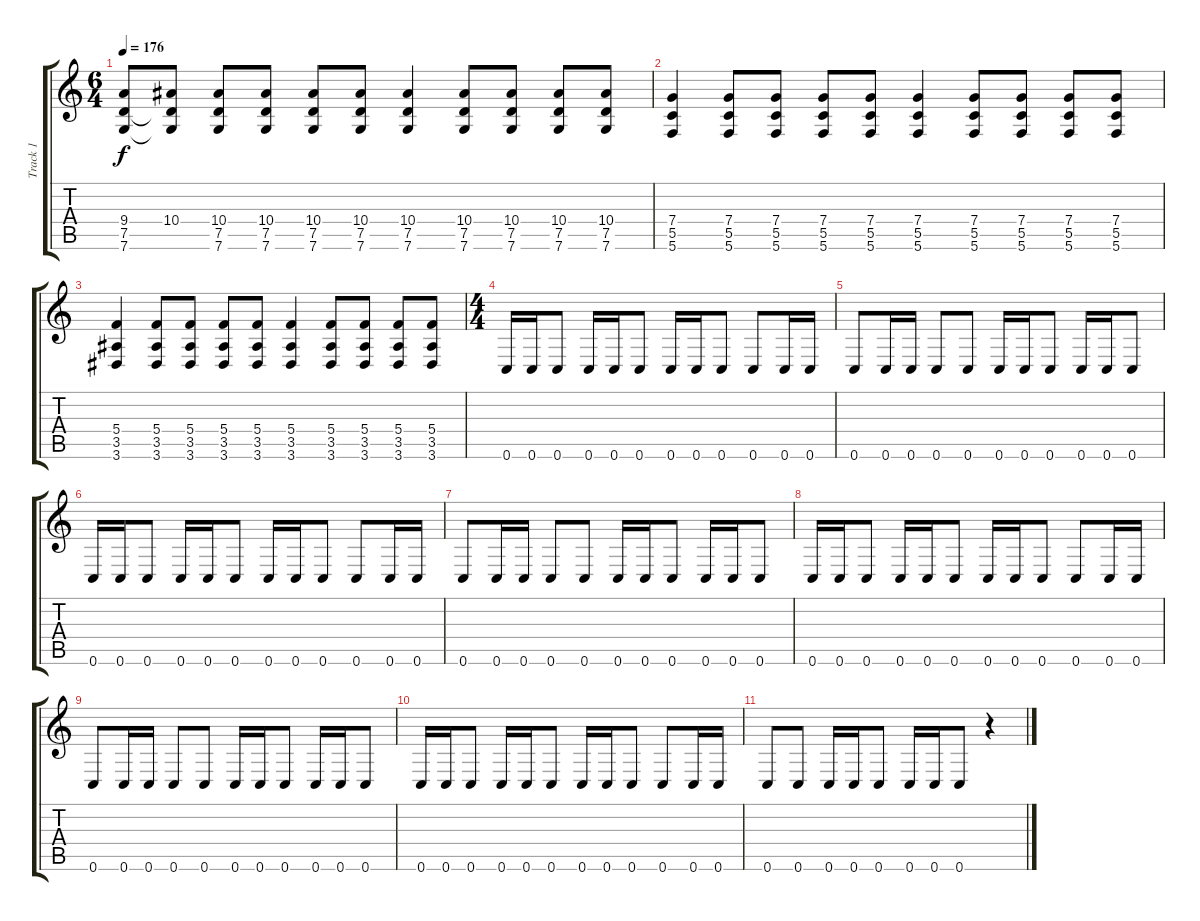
\track ("Track 1" "Track 1") {instrument distortionguitar}
\staff {score tabs}
\tuning (D4 A3 F3 C3 G2 C2) {hide}
\ts (6 4)
\tempo 176
\clef g2
\ks c
(9.4 7.5 7.6).8{dy f} (10.4 7.5{t} 7.6{t}).8 (10.4 7.5 7.6).8 (10.4 7.5 7.6).8 (10.4 7.5 7.6).8 (10.4 7.5 7.6).8 (10.4 7.5 7.6).4 (10.4 7.5 7.6).8 (10.4 7.5 7.6).8 (10.4 7.5 7.6).8 (10.4 7.5 7.6).8 |
(7.4 5.5 5.6).4 (7.4 5.5 5.6).8 (7.4 5.5 5.6).8 (7.4 5.5 5.6).8 (7.4 5.5 5.6).8 (7.4 5.5 5.6).4 (7.4 5.5 5.6).8 (7.4 5.5 5.6).8 (7.4 5.5 5.6).8 (7.4 5.5 5.6).8 |
(5.4 3.5 3.6).4 (5.4 3.5 3.6).8 (5.4 3.5 3.6).8 (5.4 3.5 3.6).8 (5.4 3.5 3.6).8 (5.4 3.5 3.6).4 (5.4 3.5 3.6).8 (5.4 3.5 3.6).8 (5.4 3.5 3.6).8 (5.4 3.5 3.6).8 |
\ts (4 4)
0.6.16 0.6.16 0.6.8 0.6.16 0.6.16 0.6.8 0.6.16 0.6.16 0.6.8 0.6.8 0.6.16 0.6.16 |
0.6.8 0.6.16 0.6.16 0.6.8 0.6.8 0.6.16 0.6.16 0.6.8 0.6.16 0.6.16 0.6.8 |
0.6.16 0.6.16 0.6.8 0.6.16 0.6.16 0.6.8 0.6.16 0.6.16 0.6.8 0.6.8 0.6.16 0.6.16 |
0.6.8 0.6.16 0.6.16 0.6.8 0.6.8 0.6.16 0.6.16 0.6.8 0.6.16 0.6.16 0.6.8 |
0.6.16 0.6.16 0.6.8 0.6.16 0.6.16 0.6.8 0.6.16 0.6.16 0.6.8 0.6.8 0.6.16 0.6.16 |
0.6.8 0.6.16 0.6.16 0.6.8 0.6.8 0.6.16 0.6.16 0.6.8 0.6.16 0.6.16 0.6.8 |
0.6.16 0.6.16 0.6.8 0.6.16 0.6.16 0.6.8 0.6.16 0.6.16 0.6.8 0.6.8 0.6.16 0.6.16 |
0.6.8 0.6.8 0.6.16 0.6.16 0.6.8 0.6.16 0.6.16 0.6.8 r.4
